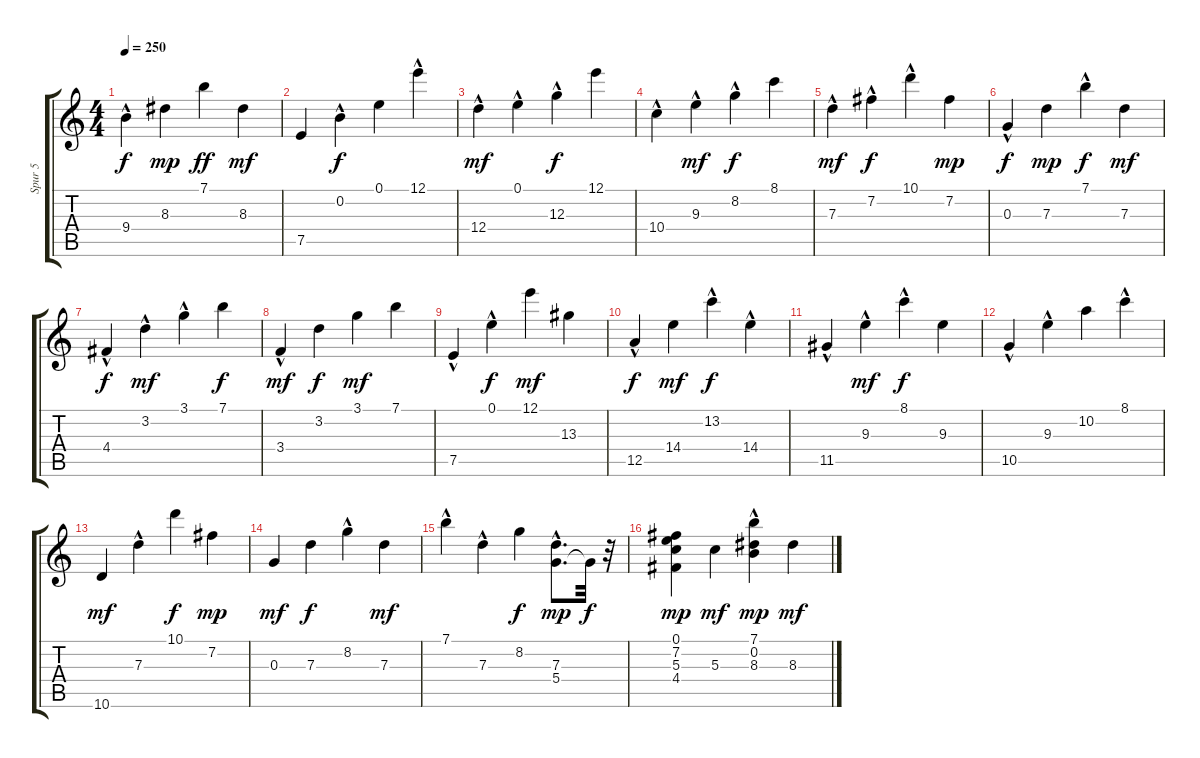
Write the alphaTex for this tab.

\track ("Spur 5" "Spur 5") {instrument electricguitarclean}
\staff {score tabs}
\tuning (E4 B3 G3 D3 A2 E2) {hide}
\ts (4 4)
\tempo 250
\clef g2
\ks c
9.4{hac}.4{dy f} 8.3.4{dy mp} 7.1.4{dy ff} 8.3.4{dy mf} |
7.5.4 0.2{hac}.4{dy f} 0.1.4 12.1{hac}.4 |
12.4{hac}.4{dy mf} 0.1{hac}.4 12.3{hac}.4{dy f} 12.1.4 |
10.4{hac}.4 9.3{hac}.4{dy mf} 8.2{hac}.4{dy f} 8.1.4 |
7.3{hac}.4{dy mf} 7.2{hac}.4{dy f} 10.1{hac}.4 7.2.4{dy mp} |
0.3{hac}.4{dy f} 7.3.4{dy mp} 7.1{hac}.4{dy f} 7.3.4{dy mf} |
4.4{hac}.4{dy f} 3.2{hac}.4{dy mf} 3.1{hac}.4 7.1.4{dy f} |
3.4{hac}.4{dy mf} 3.2.4{dy f} 3.1.4{dy mf} 7.1.4 |
7.5{hac}.4 0.1{hac}.4{dy f} 12.1.4{dy mf} 13.3.4 |
12.5{hac}.4{dy f} 14.4.4{dy mf} 13.2{hac}.4{dy f} 14.4{hac}.4 |
11.5{hac}.4 9.3{hac}.4{dy mf} 8.1{hac}.4{dy f} 9.3.4 |
10.5{hac}.4 9.3{hac}.4 10.2.4 8.1{hac}.4 |
10.6.4{dy mf} 7.3{hac}.4 10.1.4{dy f} 7.2.4{dy mp} |
0.3.4{dy mf} 7.3.4{dy f} 8.2{hac}.4 7.3.4{dy mf} |
7.1{hac}.4 7.3{hac}.4 8.2.4{dy f} (7.3{hac} 5.4{hac}).8{d dy mp} 5.4{t}.32{dy f} r.32 |
(0.1 7.2 5.3 4.4).4{dy mp} 5.3.4{dy mf} (7.1 0.2{hac} 8.3).4{dy mp} 8.3.4{dy mf}
